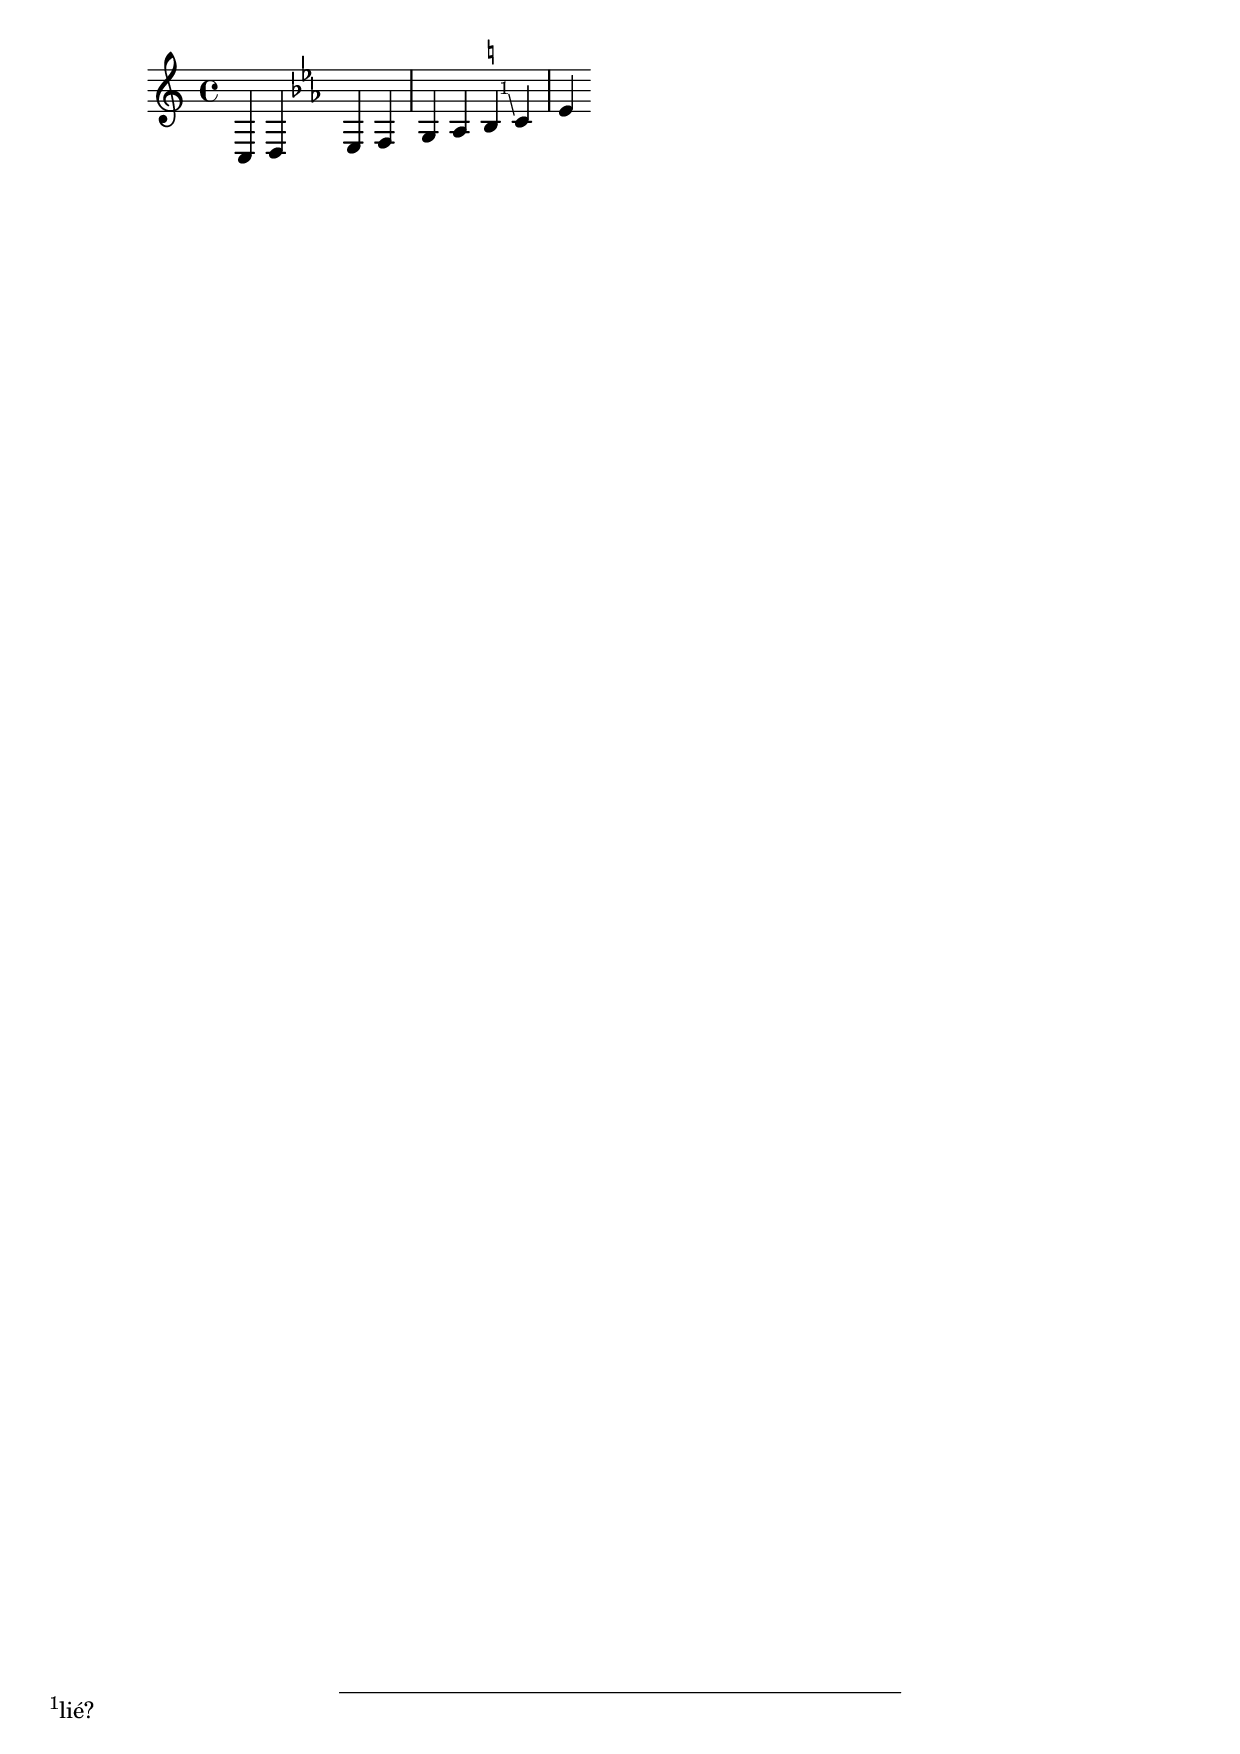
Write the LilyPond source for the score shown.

\version "2.18.2"
\book {
  \header {
  }

  \bookpart {
    <<
    \new Staff = Staff \with { }
    \context Staff = Staff {
      \relative c {
        << \new Voice = "voice1" {
          \key c \major
          c4 d \key ees \major ees f
          g \stemUp aes 
          \once \override AccidentalSuggestion #'avoid-slur = #'outside 
          \once \set suggestAccidentals = ##t
          b
          \footnote #'(-0.5 . 2) "lié?" c ees
        } >>
        
      }
    }
    >>
  }
}
